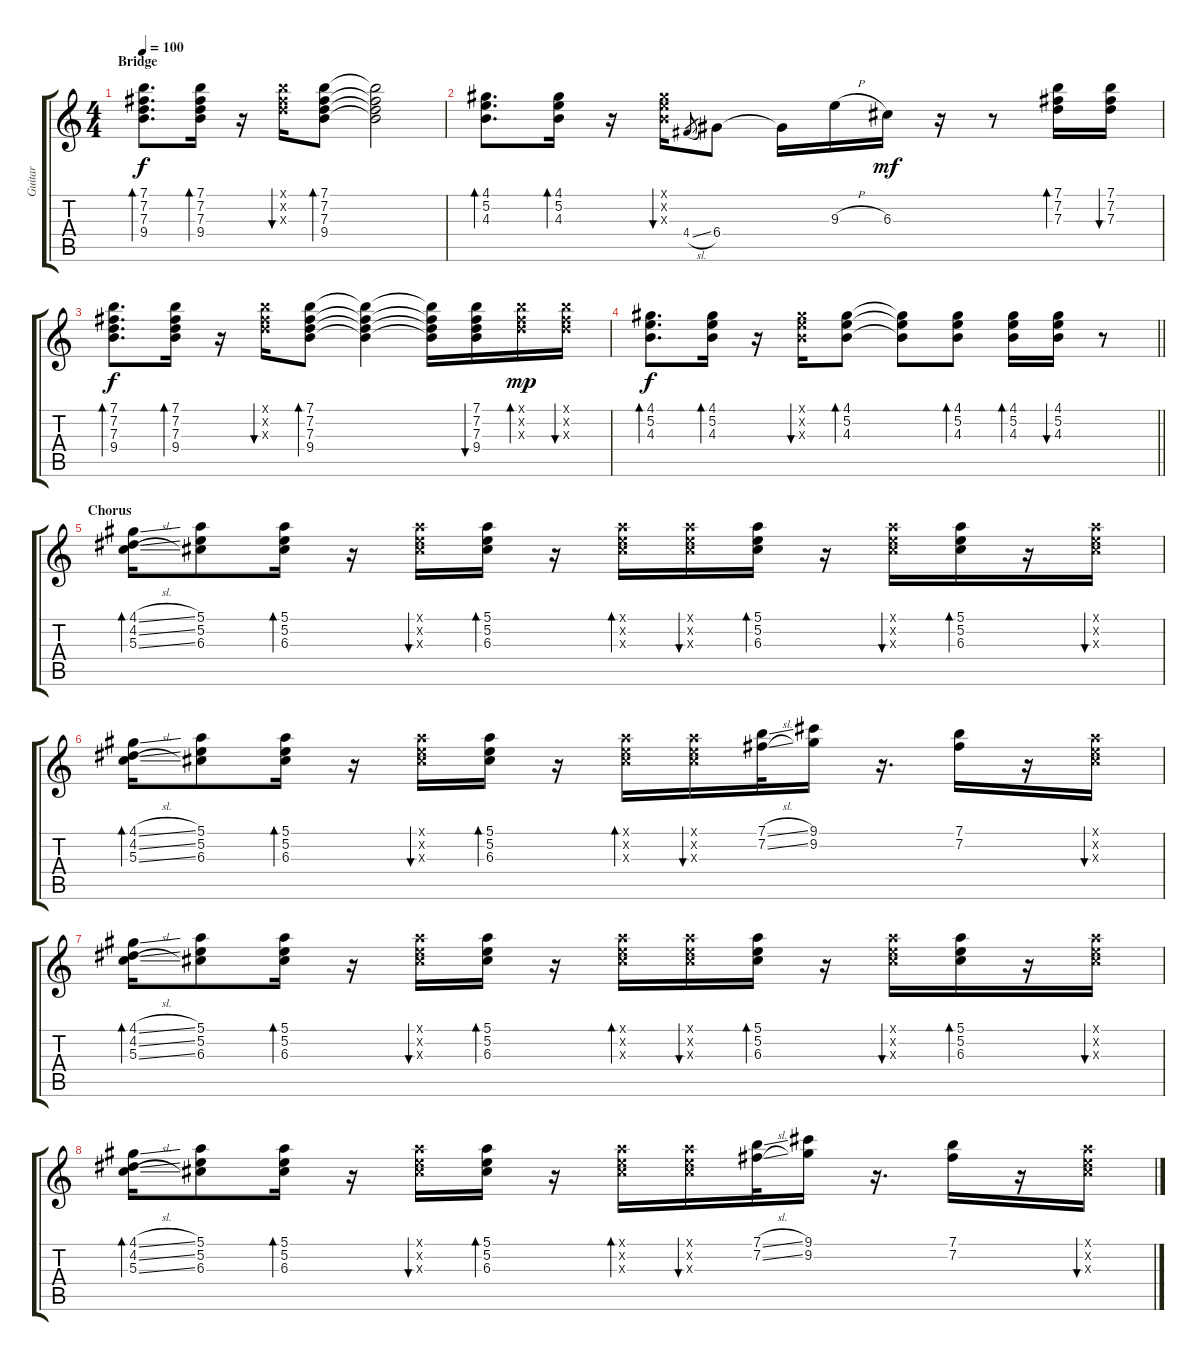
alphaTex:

\track ("Guitar" "Guitar") {instrument acousticguitarsteel}
\staff {score tabs}
\tuning (E4 B3 G3 D3 A2 E2) {hide}
\ts (4 4)
\section ("" "Bridge")
\tempo 100
\clef g2
\ks c
(7.1 7.2 7.3 9.4).8{d bd 30 dy f} (7.1 7.2 7.3 9.4).16{bd 30} r.16 (7.1{x} 7.2{x} 7.3{x}).16{bu 30} (7.1 7.2 7.3 9.4).8{bd 30} (7.1{t} 7.2{t} 7.3{t} 9.4{t}).2 |
(4.1 5.2 4.3).8{d bd 30} (4.1 5.2 4.3).16{bd 30} r.16 (4.1{x} 5.2{x} 4.3{x}).16{bu 30} 4.4{sl}.8{gr} 6.4.8 6.4{t}.16 9.3{h}.16 6.3.16{dy mf} r.16 r.8 (7.1 7.2 7.3).16{bd 30} (7.1 7.2 7.3).16{bu 30} |
(7.1 7.2 7.3 9.4).8{d bd 30 dy f} (7.1 7.2 7.3 9.4).16{bd 30} r.16 (7.1{x} 7.2{x} 7.3{x}).16{bu 30} (7.1 7.2 7.3 9.4).8{bd 30} (7.1{t} 7.2{t} 7.3{t} 9.4{t}).4 (7.1{t} 7.2{t} 7.3{t} 9.4{t}).16 (7.1 7.2 7.3 9.4).16{bu 30} (7.1{x} 7.2{x} 7.3{x}).16{bd 30 dy mp} (7.1{x} 7.2{x} 7.3{x}).16{bu 30} |
\barLineRight lightlight
(4.1 5.2 4.3).8{d bd 30 dy f} (4.1 5.2 4.3).16{bd 30} r.16 (4.1{x} 5.2{x} 4.3{x}).16{bu 30} (4.1 5.2 4.3).8{bd 30} (4.1{t} 5.2{t} 4.3{t}).8 (4.1 5.2 4.3).8{bd 30} (4.1 5.2 4.3).16{bd 30} (4.1 5.2 4.3).16{bu 30} r.8 |
\section ("" "Chorus")
(4.1{sl} 4.2{sl} 5.3{sl}).16{bd 30} (5.1 5.2 6.3).8 (5.1 5.2 6.3).16{bd 30} r.16 (5.1{x} 5.2{x} 6.3{x}).16{bu 30} (5.1 5.2 6.3).16{bd 30} r.16 (5.1{x} 5.2{x} 6.3{x}).16{bd 30} (5.1{x} 5.2{x} 6.3{x}).16{bu 30} (5.1 5.2 6.3).16{bd 30} r.16 (5.1{x} 5.2{x} 6.3{x}).16{bu 30} (5.1 5.2 6.3).16{bd 30} r.16 (5.1{x} 5.2{x} 6.3{x}).16{bu 30} |
(4.1{sl} 4.2{sl} 5.3{sl}).16{bd 30} (5.1 5.2 6.3).8 (5.1 5.2 6.3).16{bd 30} r.16 (5.1{x} 5.2{x} 6.3{x}).16{bu 30} (5.1 5.2 6.3).16{bd 30} r.16 (5.1{x} 5.2{x} 6.3{x}).16{bd 30} (5.1{x} 5.2{x} 6.3{x}).16{bu 30} (7.1{sl} 7.2{sl}).32 (9.1 9.2).16 r.16{d} (7.1 7.2).16 r.16 (5.1{x} 5.2{x} 6.3{x}).16{bu 30} |
(4.1{sl} 4.2{sl} 5.3{sl}).16{bd 30} (5.1 5.2 6.3).8 (5.1 5.2 6.3).16{bd 30} r.16 (5.1{x} 5.2{x} 6.3{x}).16{bu 30} (5.1 5.2 6.3).16{bd 30} r.16 (5.1{x} 5.2{x} 6.3{x}).16{bd 30} (5.1{x} 5.2{x} 6.3{x}).16{bu 30} (5.1 5.2 6.3).16{bd 30} r.16 (5.1{x} 5.2{x} 6.3{x}).16{bu 30} (5.1 5.2 6.3).16{bd 30} r.16 (5.1{x} 5.2{x} 6.3{x}).16{bu 30} |
(4.1{sl} 4.2{sl} 5.3{sl}).16{bd 30} (5.1 5.2 6.3).8 (5.1 5.2 6.3).16{bd 30} r.16 (5.1{x} 5.2{x} 6.3{x}).16{bu 30} (5.1 5.2 6.3).16{bd 30} r.16 (5.1{x} 5.2{x} 6.3{x}).16{bd 30} (5.1{x} 5.2{x} 6.3{x}).16{bu 30} (7.1{sl} 7.2{sl}).32 (9.1 9.2).16 r.16{d} (7.1 7.2).16 r.16 (5.1{x} 5.2{x} 6.3{x}).16{bu 30}
